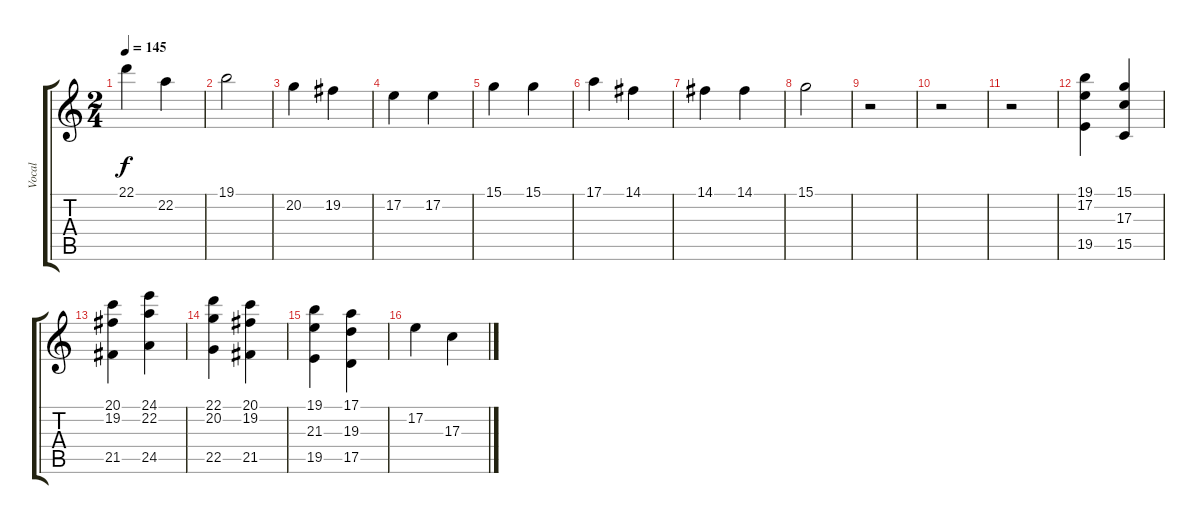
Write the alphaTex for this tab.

\track ("Vocal" "Vocal") {instrument lead1square}
\staff {score tabs}
\tuning (E4 B3 G3 D3 A2 E2) {hide}
\ts (2 4)
\tempo 145
\clef g2
\ks c
22.1.4{dy f} 22.2.4 |
19.1.2 |
20.2.4 19.2.4 |
17.2.4 17.2.4 |
15.1.4 15.1.4 |
17.1.4 14.1.4 |
14.1.4 14.1.4 |
15.1.2 |
r.2 |
r.2 |
r.2 |
(19.1 17.2 19.5).4 (15.1 17.3 15.5).4 |
(20.1 19.2 21.5).4 (24.1 22.2 24.5).4 |
(22.1 20.2 22.5).4 (20.1 19.2 21.5).4 |
(19.1 21.3 19.5).4 (17.1 19.3 17.5).4 |
17.2.4 17.3.4
